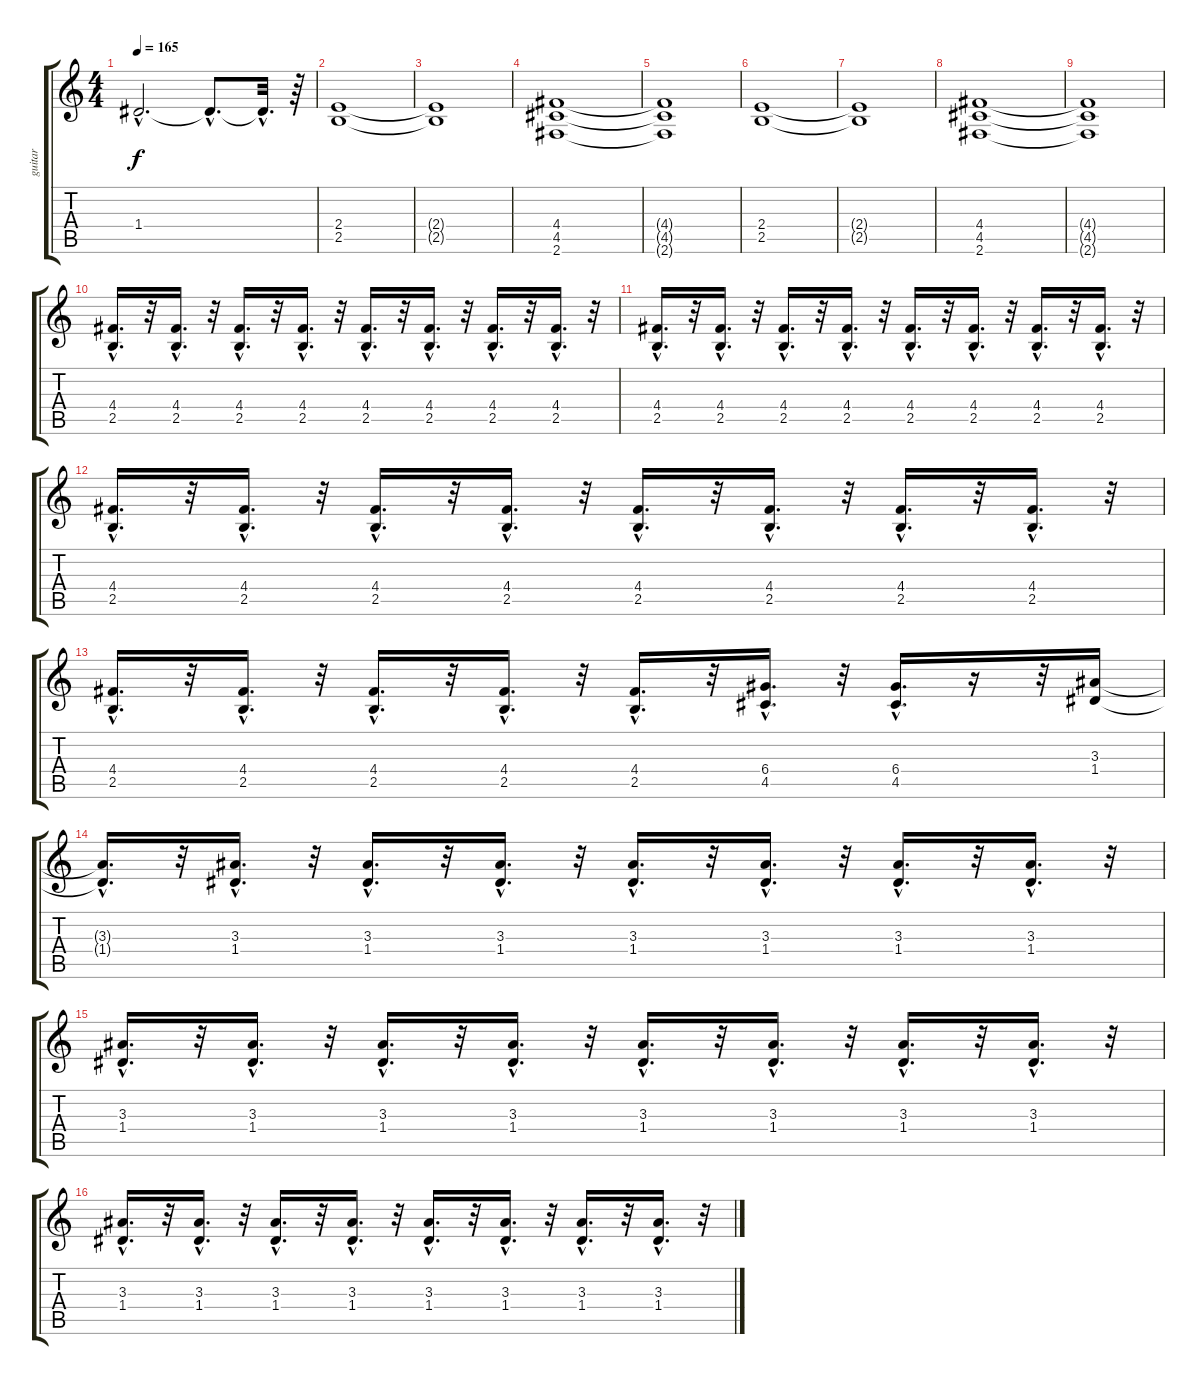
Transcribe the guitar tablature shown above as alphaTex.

\track ("guitar" "guitar") {instrument overdrivenguitar}
\staff {score tabs}
\tuning (E4 B3 G3 D3 A2 E2) {hide}
\ts (4 4)
\tempo 165
\clef g2
\ks c
1.4{hac t}.2{d dy f} 1.4{hac t}.8{d} 1.4{hac t}.32{d} r.64 |
(2.4 2.5).1 |
(2.4{t} 2.5{t}).1 |
(4.4 4.5 2.6).1 |
(4.4{t} 4.5{t} 2.6{t}).1 |
(2.4 2.5).1 |
(2.4{t} 2.5{t}).1 |
(4.4 4.5 2.6).1 |
(4.4{t} 4.5{t} 2.6{t}).1 |
(4.4{hac} 2.5{hac}).16{d} r.32 (4.4{hac} 2.5{hac}).16{d} r.32 (4.4{hac} 2.5{hac}).16{d} r.32 (4.4{hac} 2.5{hac}).16{d} r.32 (4.4{hac} 2.5{hac}).16{d} r.32 (4.4{hac} 2.5{hac}).16{d} r.32 (4.4{hac} 2.5{hac}).16{d} r.32 (4.4{hac} 2.5{hac}).16{d} r.32 |
(4.4{hac} 2.5{hac}).16{d} r.32 (4.4{hac} 2.5{hac}).16{d} r.32 (4.4{hac} 2.5{hac}).16{d} r.32 (4.4{hac} 2.5{hac}).16{d} r.32 (4.4{hac} 2.5{hac}).16{d} r.32 (4.4{hac} 2.5{hac}).16{d} r.32 (4.4{hac} 2.5{hac}).16{d} r.32 (4.4{hac} 2.5{hac}).16{d} r.32 |
(4.4{hac} 2.5{hac}).16{d} r.32 (4.4{hac} 2.5{hac}).16{d} r.32 (4.4{hac} 2.5{hac}).16{d} r.32 (4.4{hac} 2.5{hac}).16{d} r.32 (4.4{hac} 2.5{hac}).16{d} r.32 (4.4{hac} 2.5{hac}).16{d} r.32 (4.4{hac} 2.5{hac}).16{d} r.32 (4.4{hac} 2.5{hac}).16{d} r.32 |
(4.4{hac} 2.5{hac}).16{d} r.32 (4.4{hac} 2.5{hac}).16{d} r.32 (4.4{hac} 2.5{hac}).16{d} r.32 (4.4{hac} 2.5{hac}).16{d} r.32 (4.4{hac} 2.5{hac}).16{d} r.32 (6.4{hac} 4.5{hac}).16{d} r.32 (6.4{hac} 4.5{hac}).16{d} r.16 r.32 (3.3 1.4).16 |
(3.3{hac t} 1.4{hac t}).16{d} r.32 (3.3{hac} 1.4{hac}).16{d} r.32 (3.3{hac} 1.4{hac}).16{d} r.32 (3.3{hac} 1.4{hac}).16{d} r.32 (3.3{hac} 1.4{hac}).16{d} r.32 (3.3{hac} 1.4{hac}).16{d} r.32 (3.3{hac} 1.4{hac}).16{d} r.32 (3.3{hac} 1.4{hac}).16{d} r.32 |
(3.3{hac} 1.4{hac}).16{d} r.32 (3.3{hac} 1.4{hac}).16{d} r.32 (3.3{hac} 1.4{hac}).16{d} r.32 (3.3{hac} 1.4{hac}).16{d} r.32 (3.3{hac} 1.4{hac}).16{d} r.32 (3.3{hac} 1.4{hac}).16{d} r.32 (3.3{hac} 1.4{hac}).16{d} r.32 (3.3{hac} 1.4{hac}).16{d} r.32 |
(3.3{hac} 1.4{hac}).16{d} r.32 (3.3{hac} 1.4{hac}).16{d} r.32 (3.3{hac} 1.4{hac}).16{d} r.32 (3.3{hac} 1.4{hac}).16{d} r.32 (3.3{hac} 1.4{hac}).16{d} r.32 (3.3{hac} 1.4{hac}).16{d} r.32 (3.3{hac} 1.4{hac}).16{d} r.32 (3.3{hac} 1.4{hac}).16{d} r.32
